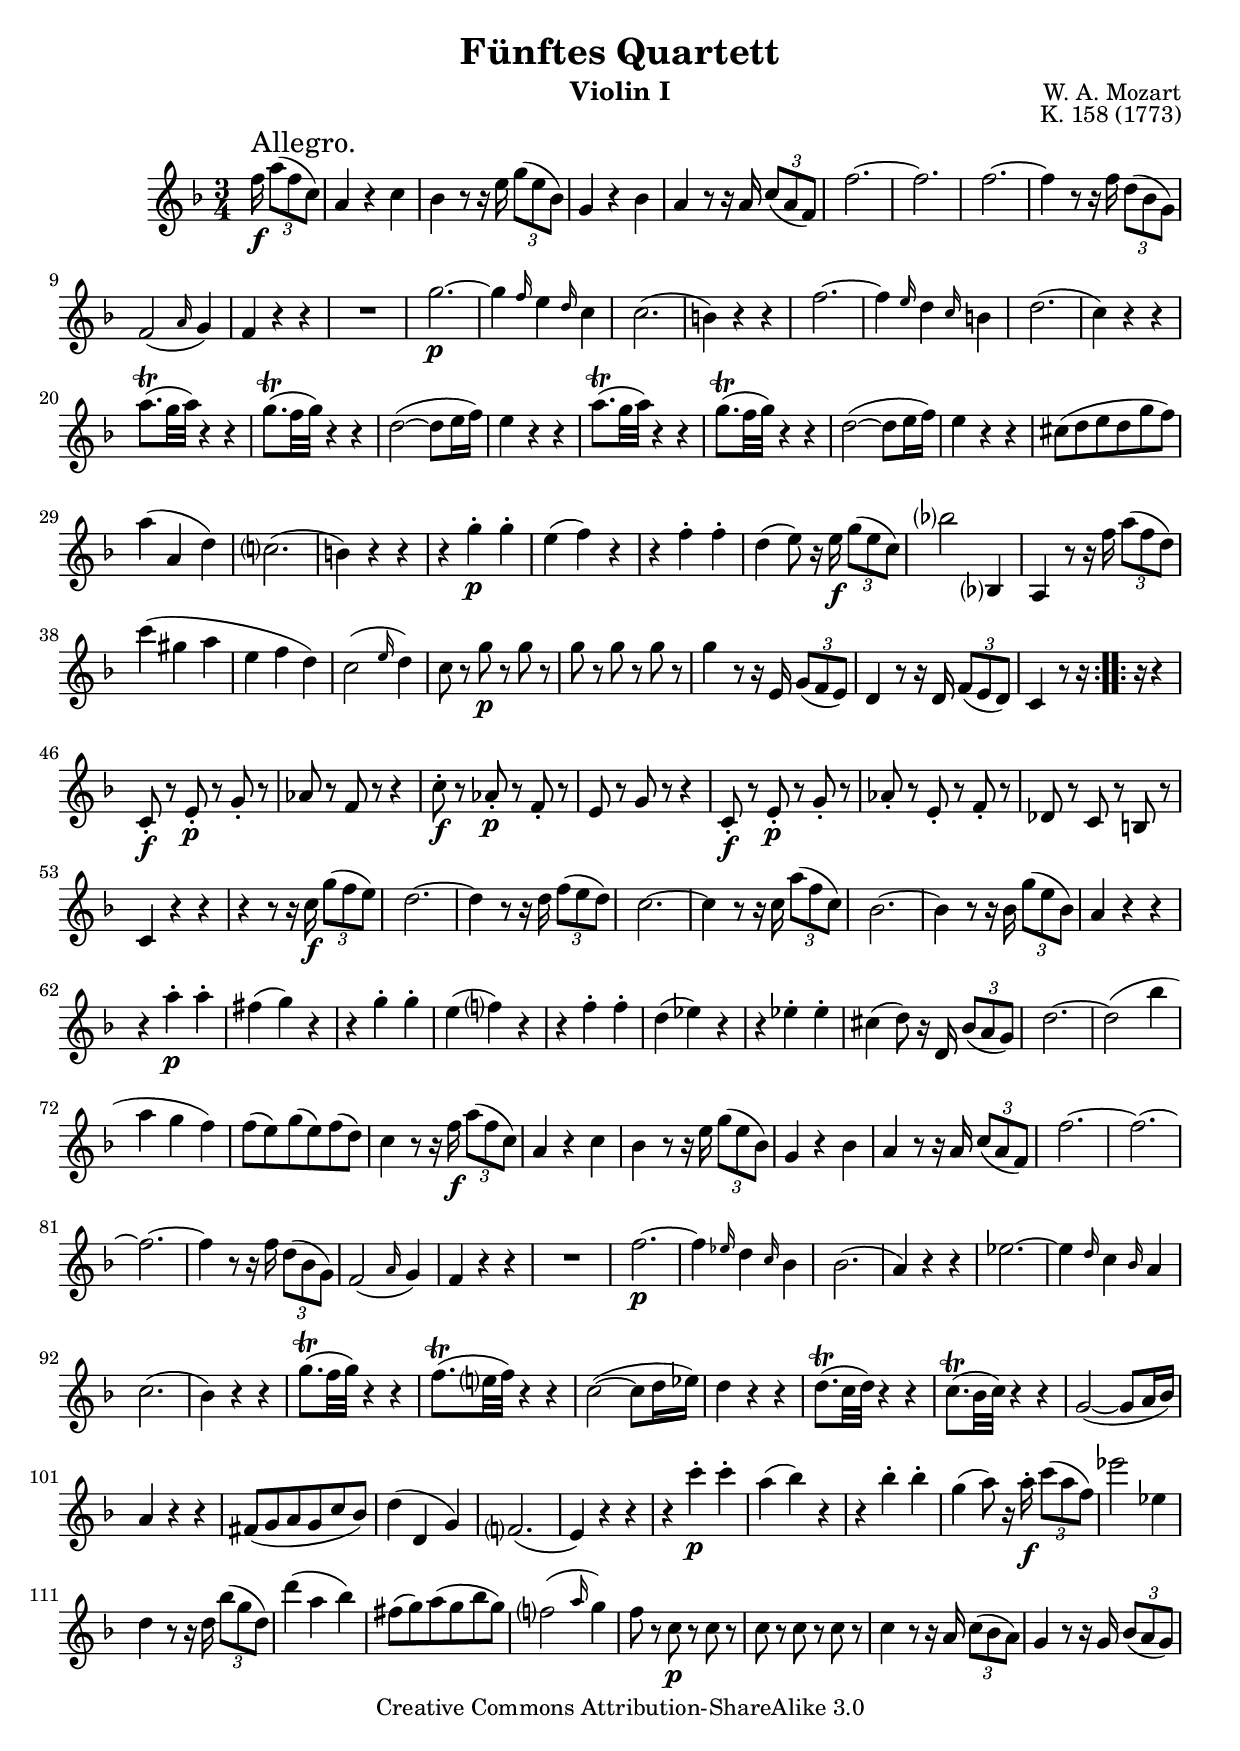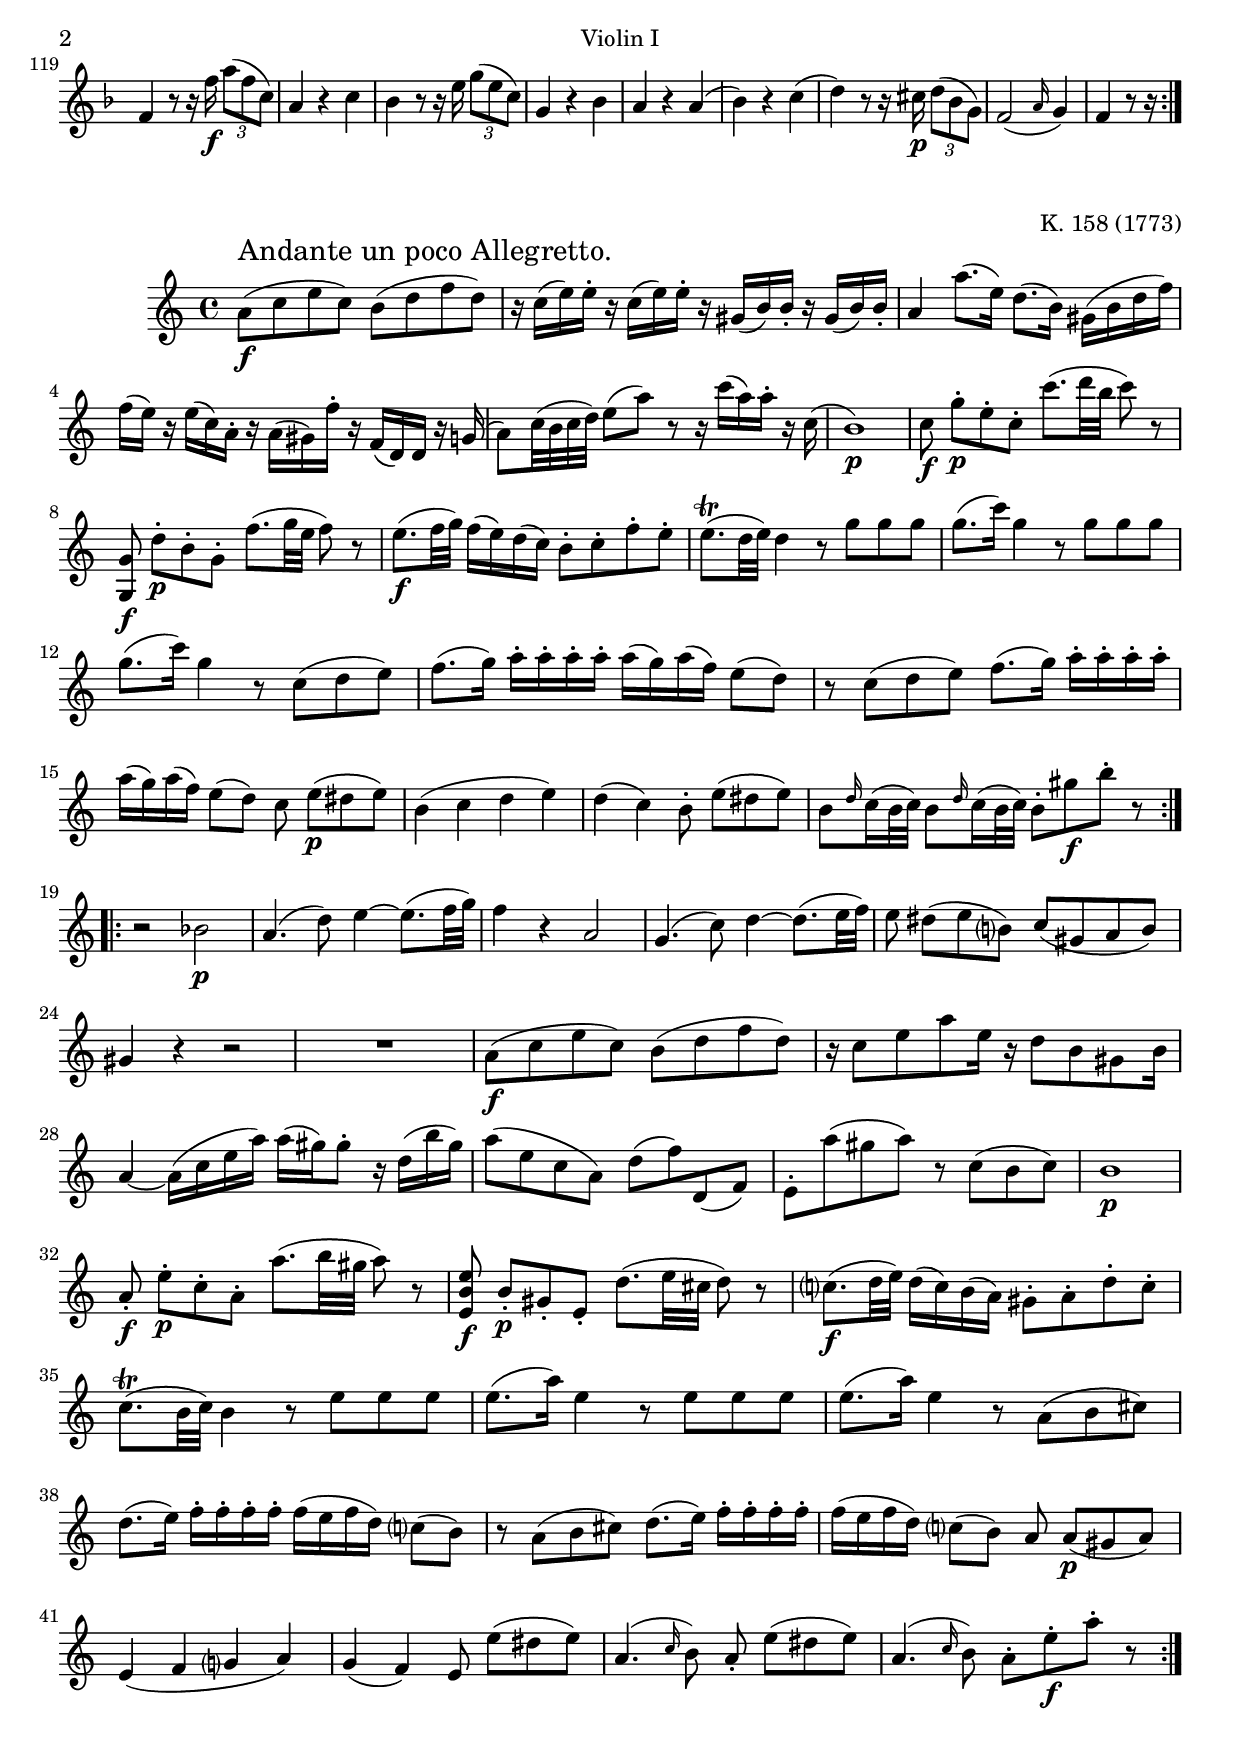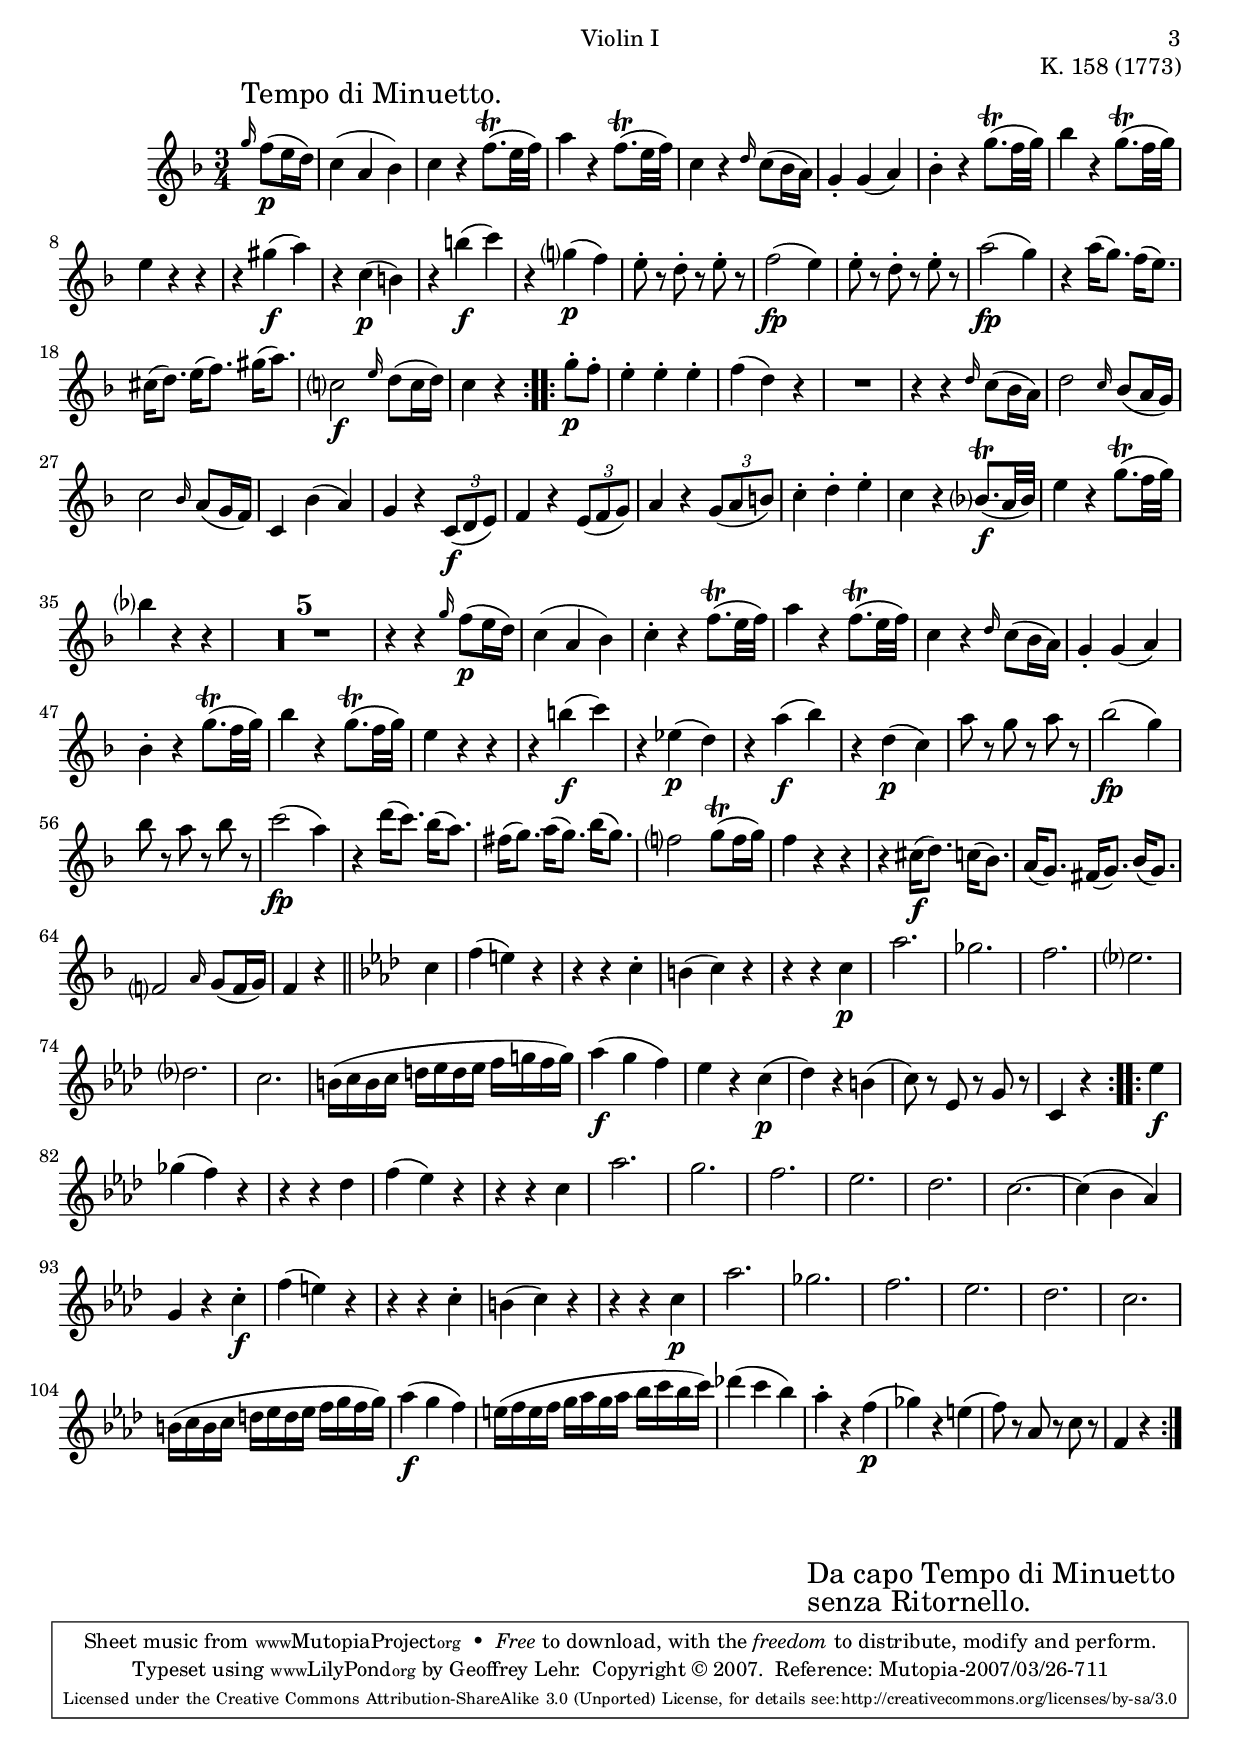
\version "2.10.0"

mypartial =
#(define-music-function (parser location duration duration2) (number? number?)
  #{
    \set Timing.measurePosition = #(ly:make-moment $duration $duration2)
  #})

\include "header.ly"
violinOneAllegro = \relative c'' {
  \clef treble
  \key f \major
  \time 3/4
 \repeat volta 2 {
  \partial 16 * 5
  f16\f \times 2/3 {a8( f c)} |
  a4 r c | 					%1
  bes r8 r16 e \times 2/3 {g8( e bes)} |
  g4 r4 bes | 					%3
  a r8 r16 a16 \times 2/3 {c8( a f)} |
  f'2.~ |					%5
  f |
  f2.~ |					%7
  f4 r8 r16 f16 \times 2/3 {d8( bes g)} |
  f2( \grace {a16} g4) |			%9
  f4 r4 r |
  R2. |						%11
  g'2.~\p | 
  g4 \grace {f16} e4 \grace {d16} c4 |		%13
  c2.( |
  b4) r4 r |					%15
  f'2.~ |
  f4 \grace {e16} d4 \grace {c16} b4 |		%17
  d2.( |
  c4) r r |					%19
  a'8.(\trill g32 a) r4 r |
  g8.(\trill f32 g) r4 r |			%21
  d2(~ d8 e16 f) |
  e4 r4 r |					%23
  a8.(\trill g32 a) r4 r |
  g8.(\trill f32 g) r4 r |			%25
  d2(~ d8 e16 f) |
  e4 r4 r |					%27
  cis8( d e d g f) |
  a4( a, d) |					%29
  c?2.( |
  b4) r4 r					%31
  r g'-.\p g-. |
  e( f) r |					%33
  r f-. f-. |
  d( e8) r16 e16\f \times 2/3 {g8( e c)} |	%35
  bes'?2 bes,,?4 |
  a r8 r16 f'' \times 2/3 {a8( f d)} |		%37
  c'4( gis a |
  e f d) |					%39
  c2( \grace {e16} d4) |
  c8 r g'\p r g r |				%41
  g r g r g r |
  g4 r8 r16 e, \times 2/3 {g8( f e)} |		%43
  d4 r8 r16 d \times 2/3 {f8([ e d)]} |
  \mypartial #5 #16 
  c4 r8 r16 | 			%45
 }
 \repeat volta 2 {
  \mypartial #7 #16 
  r16 r4 |			

  \set Score.currentBarNumber = #46
  c8-.\f r e-.\p r g-. r  |
  aes r f r r4 |				%47
  c'8-.\f r aes-.\p r f-. r |
  e r g r r4 |					%49
  c,8-.\f r e-.\p r g-. r  |
  aes-. r e-. r f-. r |				%51
  des r c r b r |
  c4 r r |					%53
  r4 r8 r16 c'16\f \times 2/3 {g'8( f e)} |
  d2.~ |					%55
  d4 r8 r16 d16 \times 2/3 {f8( e d)} |
  c2.~ |					%57
  c4 r8 r16 c16 \times 2/3 {a'8( f c)} |
  bes2.~ |					%59
  bes4 r8 r16 bes16 \times 2/3 {g'8( e bes)} |
  a4 r r |					%61
  r4 a'-.\p a-. |
  fis( g) r |					%63
  r4 g-. g-. |
  e( f?) r4 |					%65
  r4 f-. f-. |
  d4( ees) r |					%67
  r4 ees-. ees-. |
  cis4( d8) r16 d,16 \times 2/3 {bes'8( a g)} |	%69
  d'2.~ |
  d2( bes'4 |					%71
  a g f) |
  f8( e) g( e) f( d) |				%73
  c4 r8 r16 f16\f \times 2/3 {a8( f c)} |
  a4 r c | 					%75
  bes r8 r16 e \times 2/3 {g8( e bes)} |
  g4 r4 bes | 					%77
  a r8 r16 a16 \times 2/3 {c8( a f)} |
  f'2.~ |					%79
  f~ |
  f2.~ |					%81
  f4 r8 r16 f16 \times 2/3 {d8( bes g)} |
  f2( \grace {a16} g4) |			%83
  f4 r4 r |
  R2. |						%85
  f'2.~\p |
  f4 \grace {ees16} d4 \grace {c16} bes4 |	%87
  bes2.( |
  a4) r4 r |					%89
  ees'2.~ |
  ees4 \grace {d16} c4 \grace {bes16} a4 |	%91
  c2.( |
  bes4) r4 r |					%93
  g'8.(\trill f32 g) r4 r |
  f8.(\trill e?32 f) r4 r |			%95
  c2~( c8 d16 ees) |
  d4 r4 r |					%97
  d8.(\trill c32 d) r4 r |
  c8.(\trill bes32 c) r4 r |			%99
  g2~( g8 a16 bes) |
  a4 r r |					%101
  fis8( g a g c bes) |
  d4( d, g) |					%103
  f?2.( |
  e4) r r |					%105
  r c''-.\p c-. |
  a( bes) r |					%107
  r bes-. bes-. |
  g( a8) r16 a16-.\f \times 2/3 {c8( a f)} |	%109
  ees'2 ees,4 |
  d4 r8 r16 d16 \times 2/3 {bes'8( g d)} |	%111
  d'4( a bes) |
  fis8( g) a( g bes g) |			%113
  f?2( \grace {a16} g4) |
  f8 r c\p r c r |				%115
  c r c r c r |
  c4 r8 r16 a16 \times 2/3 {c8( bes a)} |	%117
  g4 r8 r16 g16 \times 2/3 {bes8( a g)} |
  f4 r8 r16 f'16\f \times 2/3 {a8( f c)} |	%119
  a4 r c |
  bes r8 r16 e16 \times 2/3 {g8( e c)} |	%121
  g4 r bes |
  a r a( |					%123
  bes) r c( |
  d) r8 r16 cis16\p \times 2/3 {d8( bes g)} |	%125
  f2( \grace {a16} g4) |
  f4 r8 r16 					%127
 }


}

violinOneAndante = \relative c'' {
	\clef treble
	\key a \minor
	\time 4/4
	\repeat volta 2 {
		a8( %{ \parenthesize %} \f c e c) b( d f d) |
		r16 c16( e) e-.  r16 c16( e) e-. 
			r16 gis,16( b) b-. r16 gis16( b) b-. |
		a4 a'8.( e16) d8.( b16) gis16( b d f) |
		f16( e) r16 e([ c) a]-. r16 a[( gis) f']-. 
			r16 f,[( d) d] r16 g( |
		a8[) c32( b c d]) e8( a) r8 r16 c[( a) a]-. r16 c,( |
		b1)\p |
		c8\f g'8[-.\p e-. c-.] c'8.( d32 b c8) r8 |
		<< g,,8 g'\f >> d'[-.\p b-. g]-. f'8.( g32 e f8) r8 |
		e8.(\f f32 g) f16( e) d( c) b8-. c-. f-. e-. |
		e8.(\trill d32 e) d4 r8 g8 g g |
		g8.( c16) g4 r8 g8 g g |
		g8.( c16) g4 r8 c,8( d e) |
		f8.( g16) a16-. a-. a-. a-. a( g) a( f) e8( d) |
		r8 c( d e) f8.( g16) a16-. a-. a-. a-. |
		a( g) a( f) e8( d) c e8[(\p dis e]) |
		b4( c d e) |
		d( c) b8-. e[( dis e]) |
		b8 \grace {d16} c16( b32 c) b8 \grace {d16} c16( b32 c)
			b8-. gis'\f b-. r8 |
	}
	\break
	\repeat volta 2 {
		r2 bes,2\p |
		a4.( d8) e4~ e8.( f32 g) |
		f4 r4 a,2 |
		g4.( c8) d4~ d8.( e32 f) |
		e8 dis[( e b?]) c( gis a b) |
		gis4 r4 r2 |
		R1
		a8(\f c e c) b( d f d) |
		r16 c8 e a e16 r16 d8 b gis b16 |
		a4~ a16( c e a) a( gis) gis8-. r16 d16( b' gis) |
		a8( e c a) 
			\once \override Beam #'auto-knee-gap = #0 d( f) d,( f) |
		e8-. a'( gis a) r8 c,( b c) |
		b1\p
		a8-.\f e'[-.\p c-. a]-. a'8.( b32 gis a8) r |
		<<e,8 e' b\f>> b[-.\p gis-. e]-. d'8.( e32 cis d8) r8 |
		c?8.(\f d32 e) d16( c) b( a) gis8-. a-. d-. c-. |
		c8.(\trill b32 c) b4 r8 e8 e e |
		e8.( a16) e4 r8 e8 e e |
		e8.( a16) e4 r8 a,8( b cis) |
		d8.( e16) f16-. f-. f-. f-. f( e f d) c?8( b) |
		r8 a8( b cis) d8.( e16) f16-. f-. f-. f-. |
		f( e f d) c?8( b) a8 a\p[( gis a]) |
		e4( f g? a) |
		g( f) e8 e'[( dis e])
		a,4.( \grace { c16 } b8) a-. e'[( dis e]) |
		a,4.( \grace { c16 } b8) a-. e'-.\f a-. r8
	}
}

violinOneMinuetto = \relative c''' {
	\clef treble
	\key f \major
	\time 3/4
	\repeat volta 2 {
    \grace g16
    \partial 4 f8(\p e16 d) |
    c4( a bes) |
    c4 r f8.(\trill e32 f) |
    a4 r4 f8.(\trill e32 f) |
    c4 r \grace {d16} c8( bes16 a) |
    g4-. g( a) |
    bes4-. r g'8.(\trill f32 g) |
    bes4 r g8.(\trill f32 g) |
    e4 r r |
    r4 gis4(\f a) |
    r4 c,4(\p b) |
    r4 b'4(\f c) |
    r4 g?4(\p f) |
    e8-. r d-. r e-. r |
    f2(\fp e4) |
    e8-. r d-. r e-. r |
    a2(\fp g4) |
    r4 a16( g8.) f16( e8.) |
    cis16( d8.) e16( f8.) gis16( a8.) |
    c,?2\f \grace e16 d8( c16 d) |
    \mypartial #1 #4
    c4 r 
  }
  \repeat volta 2 {
    \mypartial #2 #4
    g'8-.\p f-. |
    e4-. e-. e-. |
    f4( d) r4 |
    R2.
    r4 r4 \grace d16 c8( bes16 a) |
    d2 \grace c16 bes8( a16 g) |
    c2 \grace bes16 a8( g16 f) |
    c4 bes'( a)|
    g4 r4 \times 2/3 { c,8(\f d e) } |
    f4 r4 \times 2/3 { e8( f g) } |
    a4 r4 \times 2/3 { g8( a b) } |
    c4-. d-. e-. |
    c4 r4 bes?8.\trill\f( a32 bes) |
    e4 r4 g8.\trill( f32 g) |
    bes?4 r4 r |
    R2. * 5
    r4 r \grace g16 f8(\p e16 d) |
    c4( a bes) |
    c4-. r f8.(\trill e32 f) |
    a4 r4 f8.(\trill e32 f) |
    c4 r \grace {d16} c8( bes16 a) |
    g4-. g( a) |
    bes4-. r g'8.(\trill f32 g) |
    bes4 r g8.(\trill f32 g) |
    e4 r r |
    r4 b'4(\f c) |
    r4 ees,4(\p d) |
    r4 a'4(\f bes) |
    r4 d,4(\p c) |
    a'8 r8 g r a r |
    bes2(\fp g4) |
    bes8 r8 a r bes r |
    c2(\fp a4) |
    r4 d16( c8.) bes16( a8.) |
    fis16( g8.) a16( g8.) bes16( g8.) |
    f?2 g8(\trill f16 g) |
    f4 r4 r |
    r4 cis16(\f d8.) c16( bes8.) |
    a16( g8.) fis16( g8.) bes16( g8.) |
    f?2 \grace a16 g8( f16 g) |
    f4 r4 \bar "||"
    \key aes \major
    c'4 
    f4( e) r4 |
    r4 r c4-. |
    b4( c) r4 |
    r4 r c\p |
    aes'2. |
    ges2. |
    f2. |
    ees?2. |
    des?2. |
    c2. |
    b16( c b c d ees d ees f g! f g) |
    aes4(\f g f) |
    ees4 r4 c(\p |
    des4) r4 b( |
    c8) r8 ees, r g r |
    c,4 r4 
  }
  \repeat volta 2 {
    ees'4\f |
    ges4( f) r4 |
    r4 r des4 |
    f4( ees) r4 |
    r4 r c4 |
    aes'2. |
    g2. |
    f2. |
    ees2. |
    des2. |
    c2.~ |
    c4( bes aes) |
    g4 r4 c-.\f |
    f4( e) r4 |
    r4 r c4-. |
    b4( c) r4 |
    r4 r c\p |
    aes'2. |
    ges2. |
    f2. |
    ees2. |
    des2. |
    c2. |
    b16( c b c d ees d ees f g f g) |
    aes4(\f g f) |
    e16( f e f g aes g aes bes c bes c) |
    des!4( c bes) |
    aes4-. r4 f(\p |
    ges4) r4 e( |
    f8) r8 aes, r c r |
    \mypartial #1 #4 f,4 r4
    \once \override Score.RehearsalMark #'break-visibility = #begin-of-line-invisible
    \once \override Score.RehearsalMark #'self-alignment-X = #right
    \once \override Score.RehearsalMark #'direction = #-1
    \once \override Score.RehearsalMark #'Y-offset = #-15
    \mark \markup { \column { {"Da capo Tempo di Minuetto"} {"senza Ritornello."} } }
  }
}



%#(set-default-paper-size "letter")

\header { instrument = "Violin I" }

\book {

  % First Movement, Allegro

  \score {
    \new Staff{
      \set Score.skipBars = ##t
      \once \override TextScript #'padding = #2
      s1*0^\markup{ \huge{ "Allegro." } }
      \violinOneAllegro
    }
  }

  % Second Movement, Andante un poco Allegretto

  \score {
    \new Staff{
      \set Score.skipBars = ##t
      \once \override TextScript #'padding = #2
      s1*0^\markup{ \huge{ "Andante un poco Allegretto." } }
      \violinOneAndante
      \pageBreak
    }
  }
  
  % Third Movement, Tempo di Minuetto

  \score {
    \new Staff{
      \set Score.skipBars = ##t
      \once \override TextScript #'padding = #1
      s1*0^\markup{ \huge{ "Tempo di Minuetto." } }
      \violinOneMinuetto
    }
  }
}
